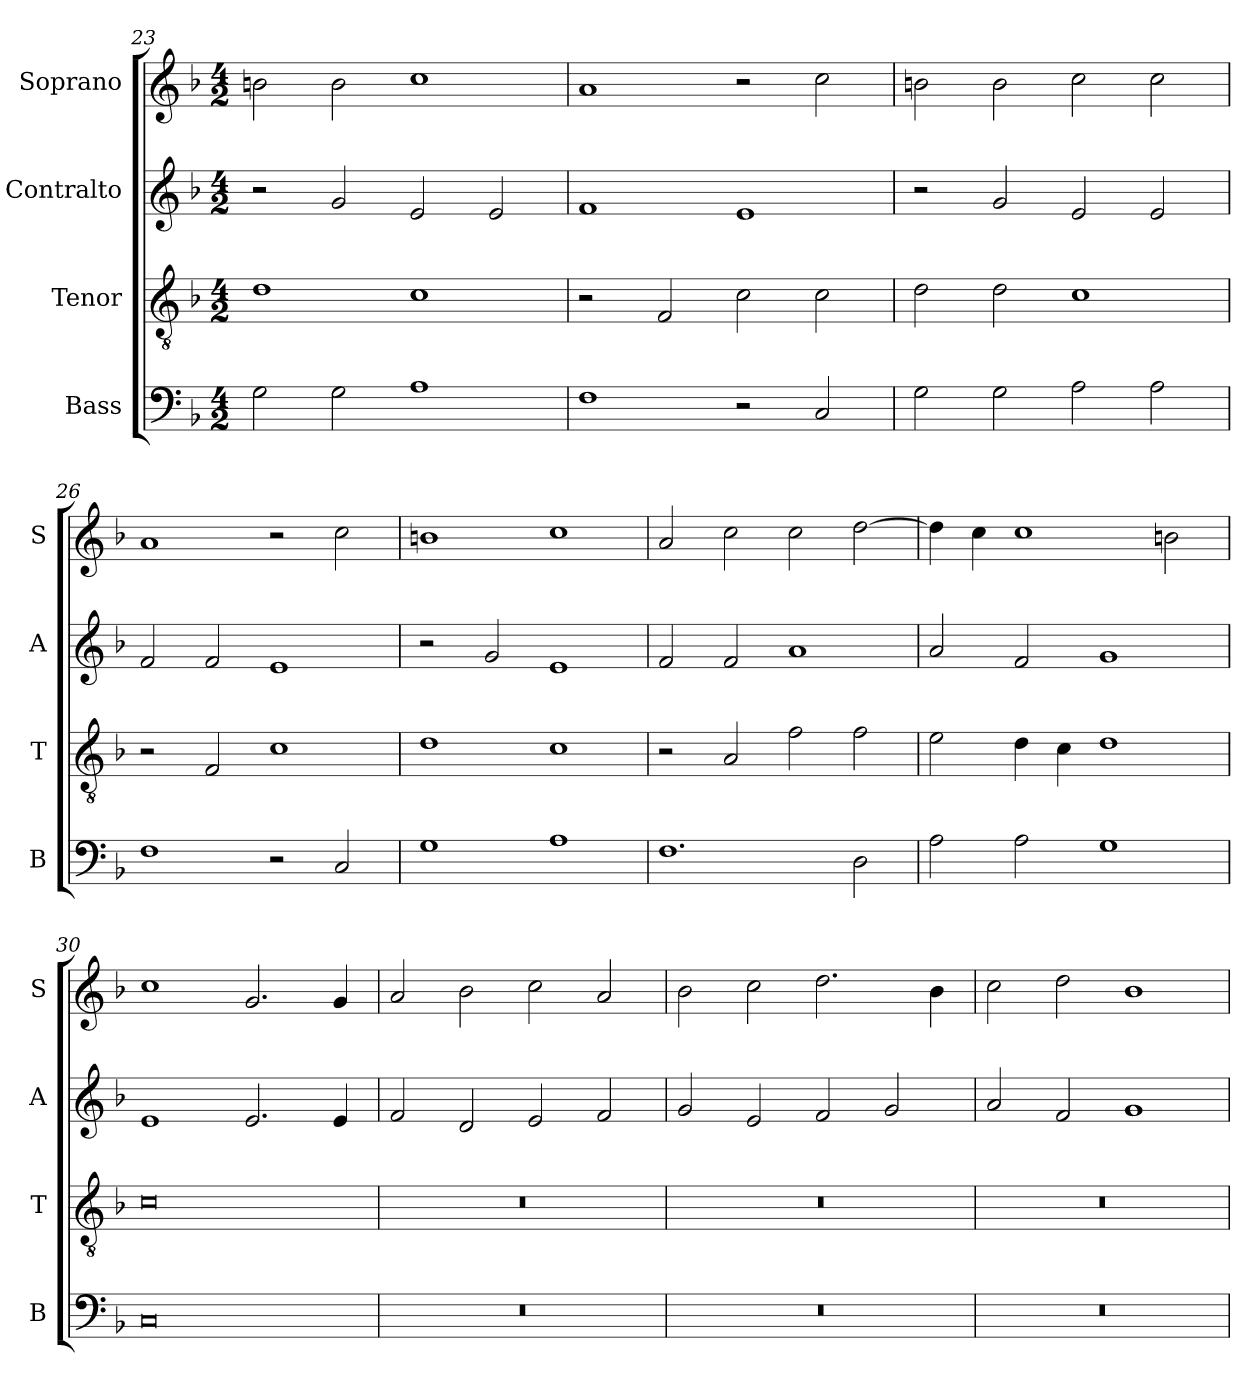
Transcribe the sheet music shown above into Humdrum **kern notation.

**kern	**kern	**kern	**kern
*part4	*part3	*part2	*part1
*staff4	*staff3	*staff2	*staff1
*I"Bass	*I"Tenor	*I"Contralto	*I"Soprano
*I'B	*I'T	*I'A	*I'S
*clefF4	*clefGv2	*clefG2	*clefG2
*k[b-]	*k[b-]	*k[b-]	*k[b-]
*F:ion	*F:ion	*F:ion	*F:ion
*M4/2	*M4/2	*M4/2	*M4/2
=23	=23	=23	=23
2G	1d	2r	2bn
2G	.	2g	2b
1A	1c	2e	1cc
.	.	2e	.
=24	=24	=24	=24
1F	2r	1f	1a
.	2F	.	.
2r	2c	1e	2r
2C	2c	.	2cc
=25	=25	=25	=25
2G	2d	2r	2bn
2G	2d	2g	2b
2A	1c	2e	2cc
2A	.	2e	2cc
=26	=26	=26	=26
1F	2r	2f	1a
.	2F	2f	.
2r	1c	1e	2r
2C	.	.	2cc
=27	=27	=27	=27
1G	1d	2r	1bn
.	.	2g	.
1A	1c	1e	1cc
=28	=28	=28	=28
1.F	2r	2f	2a
.	2A	2f	2cc
.	2f	1a	2cc
2D	2f	.	[2dd
=29	=29	=29	=29
2A	2e	2a	4dd]
.	.	.	4cc
2A	4d	2f	1cc
.	4c	.	.
1G	1d	1g	.
.	.	.	2bn
=30	=30	=30	=30
0C	0c	1e	1cc
.	.	2.e	2.g
.	.	4e	4g
=31	=31	=31	=31
0r	0r	2f	2a
.	.	2d	2b-
.	.	2e	2cc
.	.	2f	2a
=32	=32	=32	=32
0r	0r	2g	2b-
.	.	2e	2cc
.	.	2f	2.dd
.	.	2g	.
.	.	.	4b-
=33	=33	=33	=33
0r	0r	2a	2cc
.	.	2f	2dd
.	.	1g	1b-
=	=	=	=
*-	*-	*-	*-
